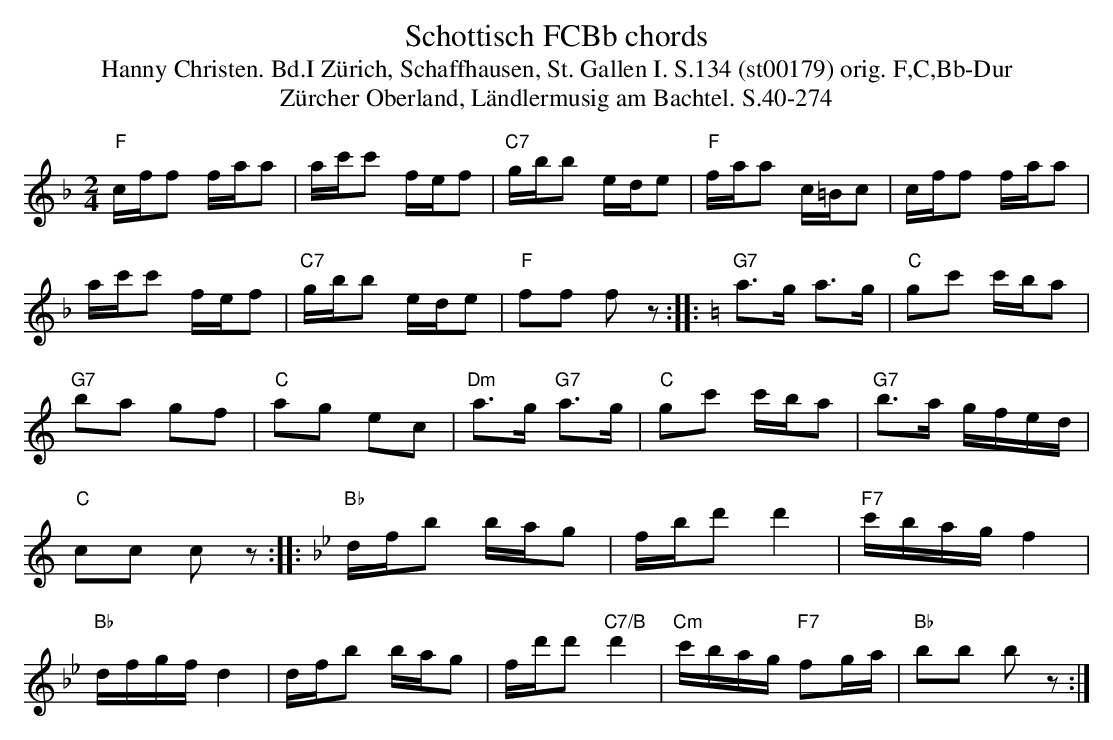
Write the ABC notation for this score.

X:1
T: Schottisch FCBb chords
T:Hanny Christen. Bd.I Zürich, Schaffhausen, St. Gallen I. S.134 (st00179) orig. F,C,Bb-Dur
T: Z\"urcher Oberland, L\"andlermusig am Bachtel. S.40-274
M:2/4
L:1/16
K:F %%MIDI gchordon
"F"cff2 faa2 | ac'c'2 fef2 | "C7"gbb2 ede2 | "F"faa2 c=Bc2 | cff2 faa2 |
ac'c'2 fef2 | "C7"gbb2 ede2 | "F"f2f2 f2z2 :: [K:C] [L:1/8] "G7"a>g a>g | "C"gc' c'/b/a |
"G7"ba gf | "C"ag ec | "Dm"a>g "G7"a>g | "C"gc' c'/b/a | "G7"b>a g/f/e/d/ |
"C"cc cz :: [K:Bb] [L:1/16] "Bb"dfb2 bag2 | fbd'2 d'4 | "F7"c'bag f4 |
"Bb"dfgf d4 | dfb2 bag2 | fd'd'2 "C7/B"d'4 | "Cm"c'bag "F7"f2ga | "Bb"b2b2 b2z2 :|
